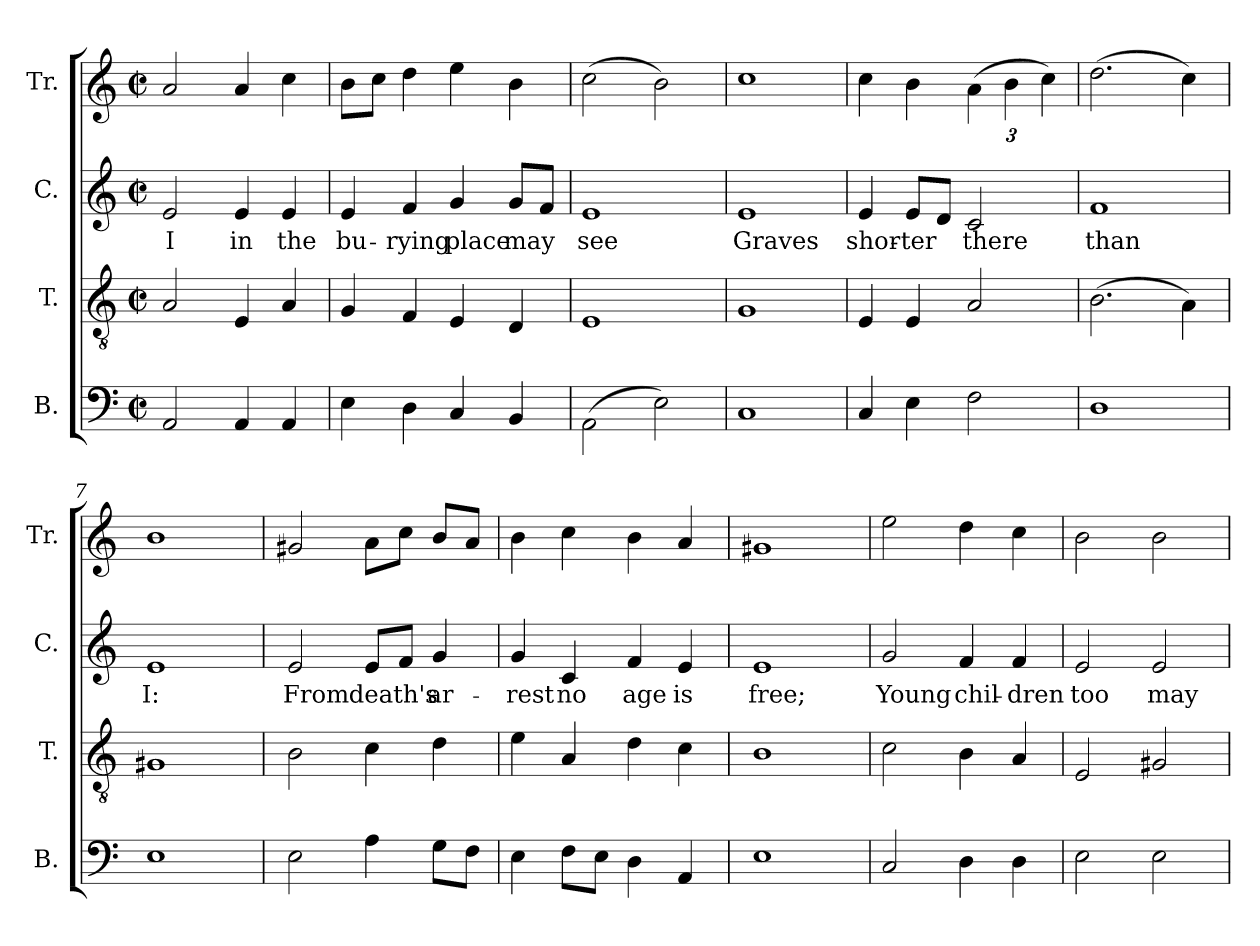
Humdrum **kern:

**kern	**kern	**kern	**text	**kern
*part4	*part3	*part2	*part2	*part1
*staff4	*staff3	*staff2	*staff2	*staff1
*I"B.	*I"T.	*I"C.	*	*I"Tr.
*I'B.	*I'T.	*I'C.	*	*I'Tr.
*clefF4	*clefGv2	*clefG2	*	*clefG2
*k[]	*k[]	*k[]	*	*k[]
*M2/2	*M2/2	*M2/2	*	*M2/2
*met(c|)	*met(c|)	*met(c|)	*	*met(c|)
*MM90	*MM90	*MM90	*	*MM90
=1	=1	=1	=1	=1
2AA/	2A/	2e/	I	2a/
4AA/	4E/	4e/	in	4a/
4AA/	4A/	4e/	the	4cc\
=2	=2	=2	=2	=2
4E\	4G/	4e/	bu-	8b\L
.	.	.	.	8cc\J
4D\	4F/	4f/	-rying	4dd\
4C/	4E/	4g/	place	4ee\
4BB/	4D/	8g/L	may	4b\
.	.	8f/J	.	.
=3	=3	=3	=3	=3
(2AA\	1E	1e	see	(2cc\
2E\)	.	.	.	2b\)
=4	=4	=4	=4	=4
1C	1G	1e	Graves	1cc
=5	=5	=5	=5	=5
4C/	4E/	4e/	shor-	4cc\
4E\	4E/	8e/L	-ter	4b\
.	.	8d/J	.	.
*	*	*	*	*Xbrackettup
2F\	2A/	2c/	there	(6a\
.	.	.	.	6b\
.	.	.	.	6cc\)
=6	=6	=6	=6	=6
1D	(2.B\	1f	than	(2.dd\
.	4A\)	.	.	4cc\)
=7	=7	=7	=7	=7
1E	1G#X	1e	I:	1b
=8	=8	=8	=8	=8
2E\	2B\	2e/	From	2g#X/
4A\	4c\	8e/L	death's	8a\L
.	.	8f/J	.	8cc\J
8G\L	4d\	4g/	ar-	8b/L
8F\J	.	.	.	8a/J
=9	=9	=9	=9	=9
4E\	4e\	4g/	-rest	4b\
8F\L	4A/	4c/	no	4cc\
8E\J	.	.	.	.
4D\	4d\	4f/	age	4b\
4AA/	4c\	4e/	is	4a/
!!LO:LB:g=z
=10	=10	=10	=10	=10
1E	1B	1e	free;	1g#X
=11	=11	=11	=11	=11
2C/	2c\	2g/	Young	2ee\
4D\	4B\	4f/	chil-	4dd\
4D\	4A/	4f/	-dren	4cc\
=12	=12	=12	=12	=12
2E\	2E/	2e/	too	2b\
2E\	2G#X/	2e/	may	2b\
=	=	=	=	=
*-	*-	*-	*-	*-
